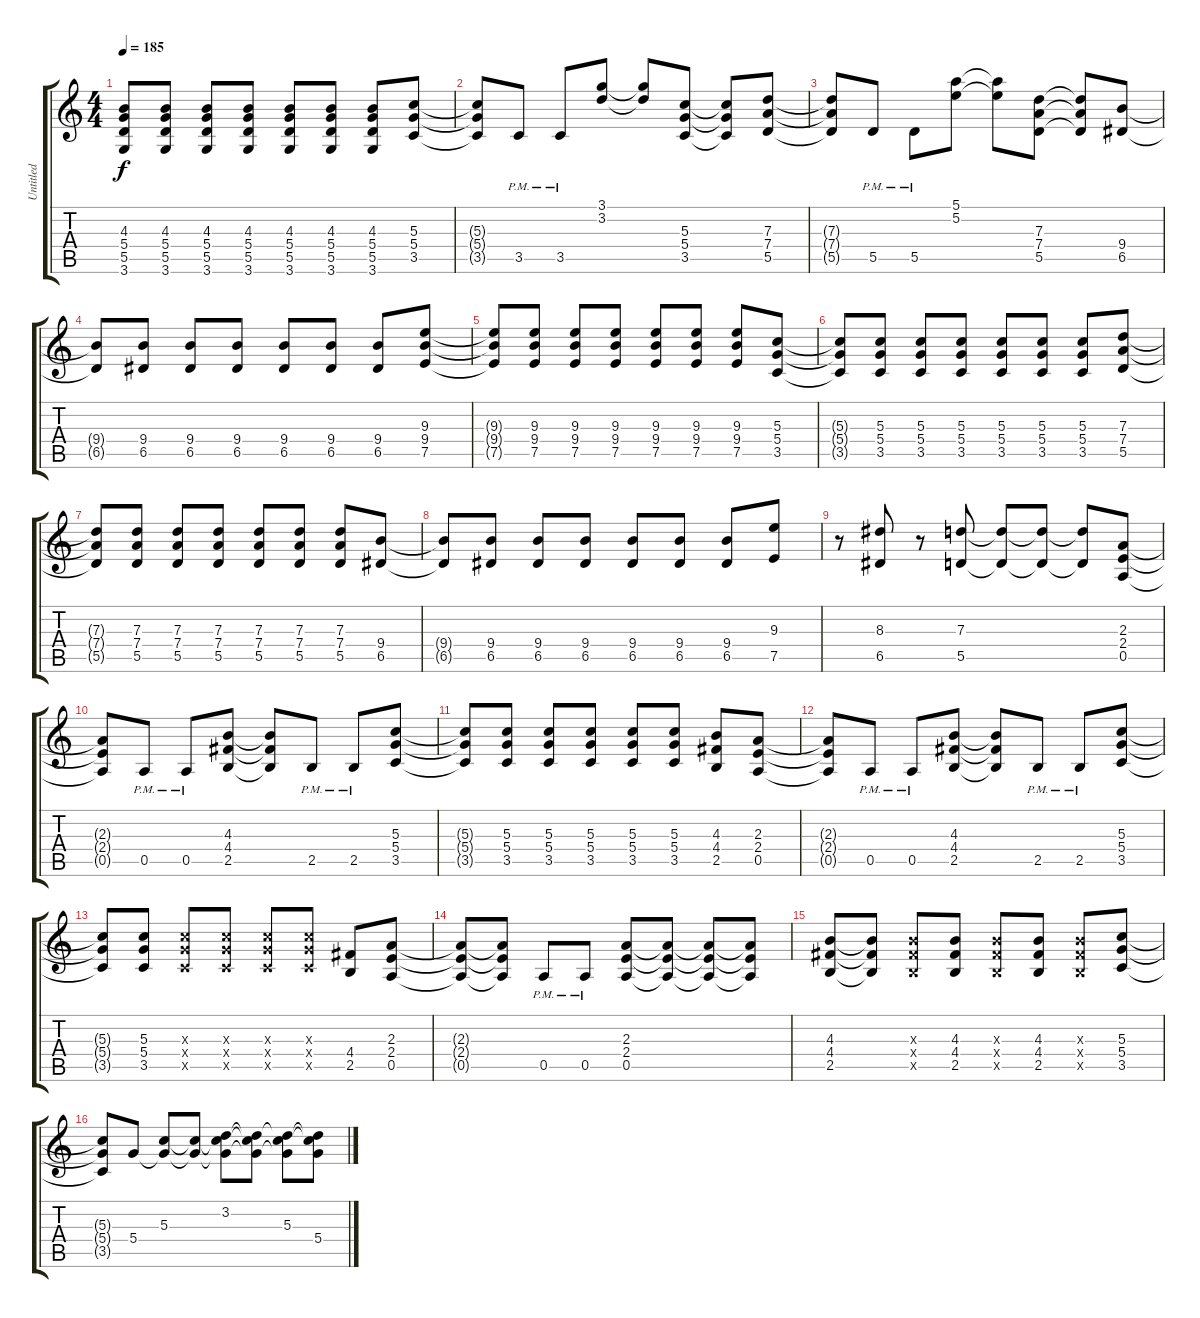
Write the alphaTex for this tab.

\track ("Untitled" "Untitled") {instrument distortionguitar}
\staff {score tabs}
\tuning (E4 B3 G3 D3 A2 E2) {hide}
\ts (4 4)
\tempo 185
\clef g2
\ks c
(4.3{t} 5.4{t} 5.5{t} 3.6{t}).8{dy f} (4.3 5.4 5.5 3.6).8 (4.3 5.4 5.5 3.6).8 (4.3 5.4 5.5 3.6).8 (4.3 5.4 5.5 3.6).8 (4.3 5.4 5.5 3.6).8 (4.3 5.4 5.5 3.6).8 (5.3 5.4 3.5).8 |
(5.3{t} 5.4{t} 3.5{t}).8 3.5{pm}.8 3.5{pm}.8 (3.1 3.2).8 (3.1{t} 3.2{t}).8 (5.3 5.4 3.5).8 (5.3{t} 5.4{t} 3.5{t}).8 (7.3 7.4 5.5).8 |
(7.3{t} 7.4{t} 5.5{t}).8 5.5{pm}.8 5.5{pm}.8 (5.1 5.2).8 (5.1{t} 5.2{t}).8 (7.3 7.4 5.5).8 (7.3{t} 7.4{t} 5.5{t}).8 (9.4 6.5).8 |
(9.4{t} 6.5{t}).8 (9.4 6.5).8 (9.4 6.5).8 (9.4 6.5).8 (9.4 6.5).8 (9.4 6.5).8 (9.4 6.5).8 (9.3 9.4 7.5).8 |
(9.3{t} 9.4{t} 7.5{t}).8 (9.3 9.4 7.5).8 (9.3 9.4 7.5).8 (9.3 9.4 7.5).8 (9.3 9.4 7.5).8 (9.3 9.4 7.5).8 (9.3 9.4 7.5).8 (5.3 5.4 3.5).8 |
(5.3{t} 5.4{t} 3.5{t}).8 (5.3 5.4 3.5).8 (5.3 5.4 3.5).8 (5.3 5.4 3.5).8 (5.3 5.4 3.5).8 (5.3 5.4 3.5).8 (5.3 5.4 3.5).8 (7.3 7.4 5.5).8 |
(7.3{t} 7.4{t} 5.5{t}).8 (7.3 7.4 5.5).8 (7.3 7.4 5.5).8 (7.3 7.4 5.5).8 (7.3 7.4 5.5).8 (7.3 7.4 5.5).8 (7.3 7.4 5.5).8 (9.4 6.5).8 |
(9.4{t} 6.5{t}).8 (9.4 6.5).8 (9.4 6.5).8 (9.4 6.5).8 (9.4 6.5).8 (9.4 6.5).8 (9.4 6.5).8 (9.3 7.5).8 |
r.8 (8.3 6.5).8 r.8 (7.3 5.5).8 (7.3{t} 5.5{t}).8 (7.3{t} 5.5{t}).8 (7.3{t} 5.5{t}).8 (2.3 2.4 0.5).8 |
(2.3{t} 2.4{t} 0.5{t}).8 0.5{pm}.8 0.5{pm}.8 (4.3 4.4 2.5).8 (4.3{t} 4.4{t} 2.5{t}).8 2.5{pm}.8 2.5{pm}.8 (5.3 5.4 3.5).8 |
(5.3{t} 5.4{t} 3.5{t}).8 (5.3 5.4 3.5).8 (5.3 5.4 3.5).8 (5.3 5.4 3.5).8 (5.3 5.4 3.5).8 (5.3 5.4 3.5).8 (4.3 4.4 2.5).8 (2.3 2.4 0.5).8 |
(2.3{t} 2.4{t} 0.5{t}).8 0.5{pm}.8 0.5{pm}.8 (4.3 4.4 2.5).8 (4.3{t} 4.4{t} 2.5{t}).8 2.5{pm}.8 2.5{pm}.8 (5.3 5.4 3.5).8 |
(5.3{t} 5.4{t} 3.5{t}).8 (5.3 5.4 3.5).8 (5.3{x} 5.4{x} 3.5{x}).8 (5.3{x} 5.4{x} 3.5{x}).8 (5.3{x} 5.4{x} 3.5{x}).8 (5.3{x} 5.4{x} 3.5{x}).8 (4.4 2.5).8 (2.3 2.4 0.5).8 |
(2.3{t} 2.4{t} 0.5{t}).8 (2.3{t} 2.4{t} 0.5{t}).8 0.5{pm}.8 0.5{pm}.8 (2.3 2.4 0.5).8 (2.3{t} 2.4{t} 0.5{t}).8 (2.3{t} 2.4{t} 0.5{t}).8 (2.3{t} 2.4{t} 0.5{t}).8 |
(4.3 4.4 2.5).8 (4.3{t} 4.4{t} 2.5{t}).8 (4.3{x} 4.4{x} 2.5{x}).8 (4.3 4.4 2.5).8 (4.3{x} 4.4{x} 2.5{x}).8 (4.3 4.4 2.5).8 (4.3{x} 4.4{x} 2.5{x}).8 (5.3 5.4 3.5).8 |
(5.3{t} 5.4{t} 3.5{t}).8 5.4.8 (5.3 5.4{t}).8 (5.3{t} 5.4{t}).8 (3.2 5.3{t} 5.4{t}).8 (3.2{t} 5.3{t} 5.4{t}).8 (3.2{t} 5.3 5.4{t}).8 (3.2{t} 5.3{t} 5.4).8
